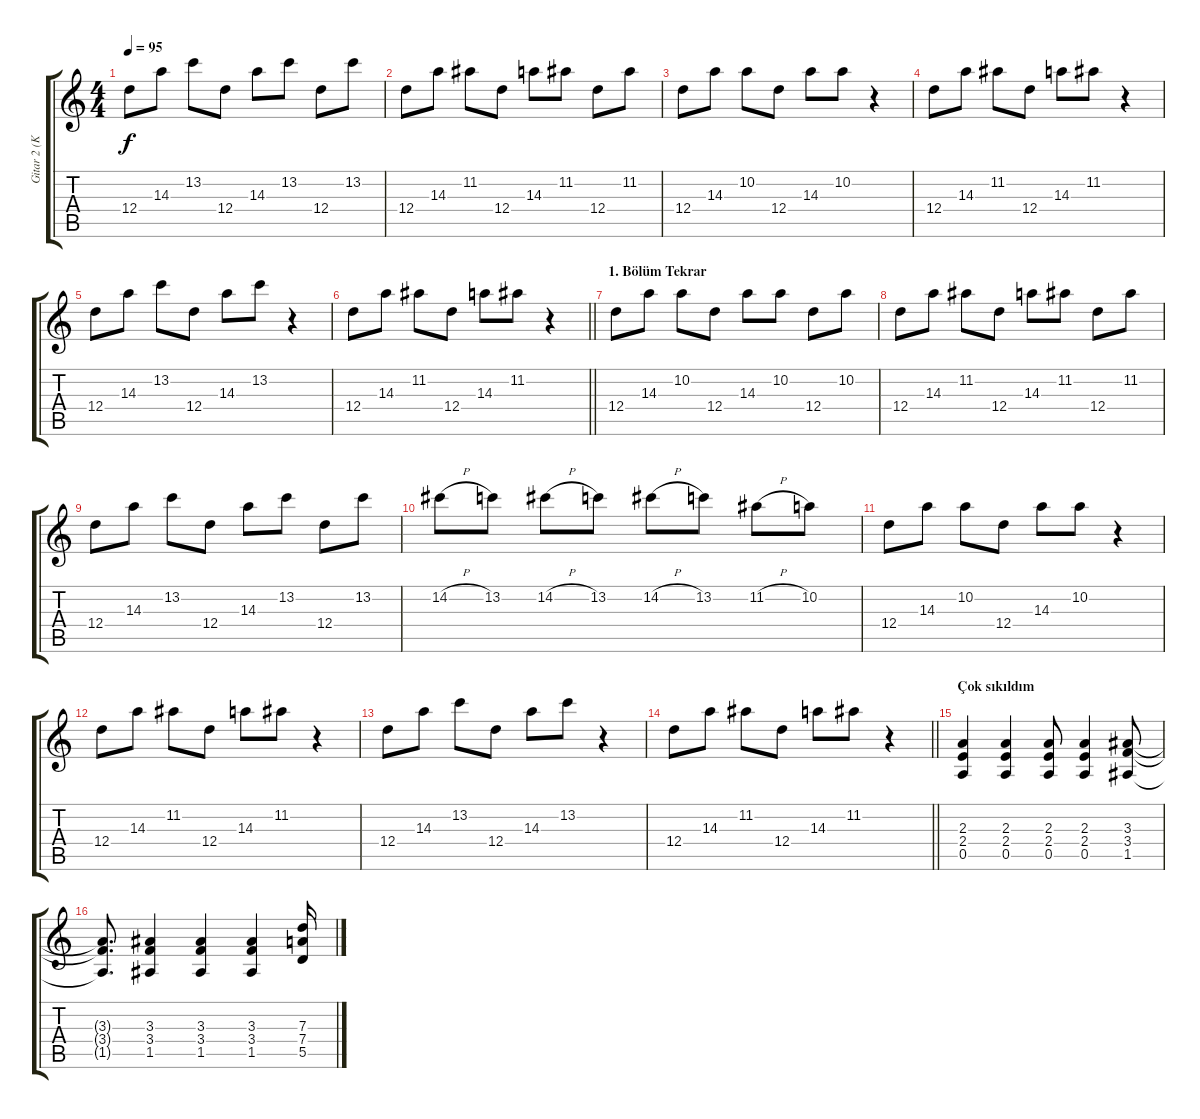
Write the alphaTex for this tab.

\track ("Gitar 2 (Kerem Özyeğen)" "Gitar 2 (K") {instrument overdrivenguitar}
\staff {score tabs}
\tuning (E4 B3 G3 D3 A2 E2) {hide}
\ts (4 4)
\tempo 95
\clef g2
\ks c
12.4.8{dy f} 14.3.8 13.2.8 12.4.8 14.3.8 13.2.8 12.4.8 13.2.8 |
12.4.8 14.3.8 11.2.8 12.4.8 14.3.8 11.2.8 12.4.8 11.2.8 |
12.4.8 14.3.8 10.2.8 12.4.8 14.3.8 10.2.8 r.4 |
12.4.8 14.3.8 11.2.8 12.4.8 14.3.8 11.2.8 r.4 |
12.4.8 14.3.8 13.2.8 12.4.8 14.3.8 13.2.8 r.4 |
\barLineRight lightlight
12.4.8 14.3.8 11.2.8 12.4.8 14.3.8 11.2.8 r.4 |
\section ("" "1. Bölüm Tekrar")
12.4.8 14.3.8 10.2.8 12.4.8 14.3.8 10.2.8 12.4.8 10.2.8 |
12.4.8 14.3.8 11.2.8 12.4.8 14.3.8 11.2.8 12.4.8 11.2.8 |
12.4.8 14.3.8 13.2.8 12.4.8 14.3.8 13.2.8 12.4.8 13.2.8 |
14.2{h}.8 13.2.8 14.2{h}.8 13.2.8 14.2{h}.8 13.2.8 11.2{h}.8 10.2.8 |
12.4.8 14.3.8 10.2.8 12.4.8 14.3.8 10.2.8 r.4 |
12.4.8 14.3.8 11.2.8 12.4.8 14.3.8 11.2.8 r.4 |
12.4.8 14.3.8 13.2.8 12.4.8 14.3.8 13.2.8 r.4 |
\barLineRight lightlight
12.4.8 14.3.8 11.2.8 12.4.8 14.3.8 11.2.8 r.4 |
\section ("" "Çok sıkıldım")
(2.3 2.4 0.5).4 (2.3 2.4 0.5).4 (2.3 2.4 0.5).8 (2.3 2.4 0.5).4 (3.3 3.4 1.5).8 |
(3.3{t} 3.4{t} 1.5{t}).8{d} (3.3 3.4 1.5).4 (3.3 3.4 1.5).4 (3.3 3.4 1.5).4 (7.3 7.4 5.5).16
